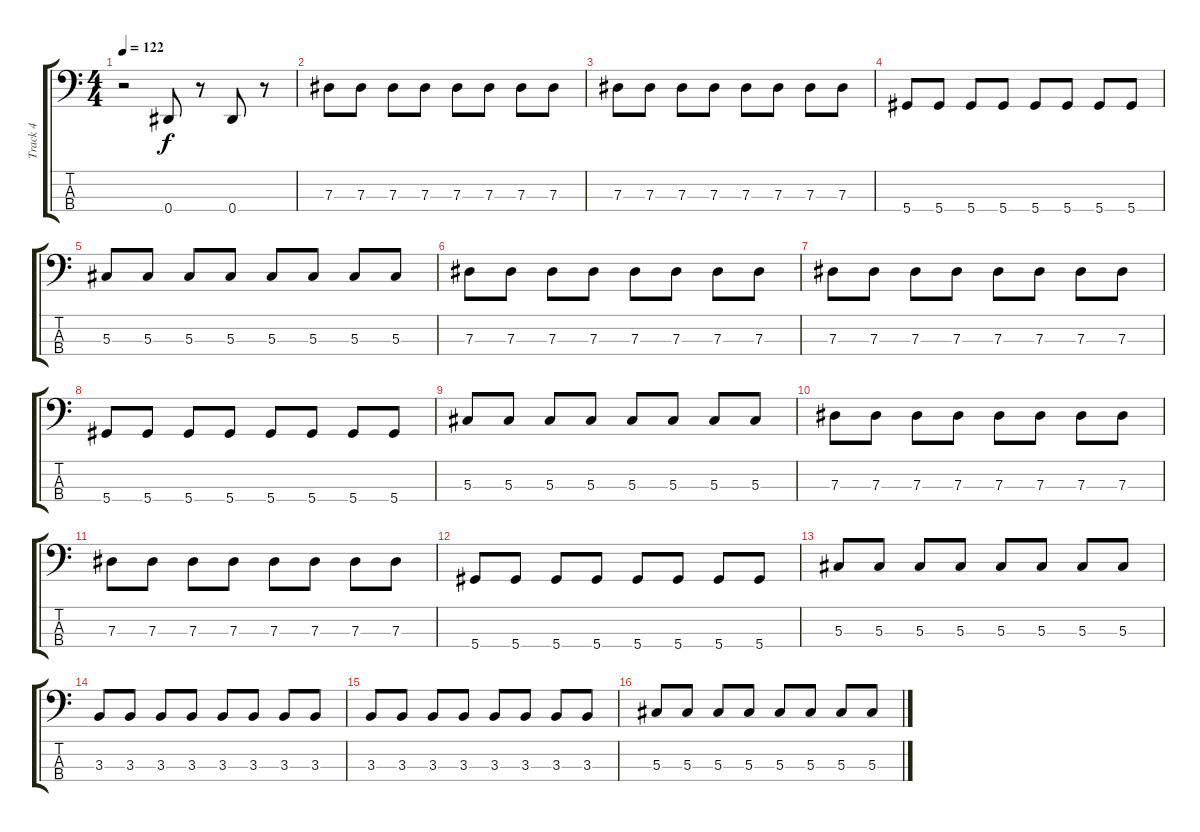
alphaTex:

\track ("Track 4" "Track 4") {instrument electricbasspick}
\staff {score tabs}
\tuning (Gb2 Db2 Ab1 Eb1) {hide}
\ts (4 4)
\tempo 122
\clef f4
\ks c
r.2{dy f} 0.4.8 r.8 0.4.8 r.8 |
7.3.8 7.3.8 7.3.8 7.3.8 7.3.8 7.3.8 7.3.8 7.3.8 |
7.3.8 7.3.8 7.3.8 7.3.8 7.3.8 7.3.8 7.3.8 7.3.8 |
5.4.8 5.4.8 5.4.8 5.4.8 5.4.8 5.4.8 5.4.8 5.4.8 |
5.3.8 5.3.8 5.3.8 5.3.8 5.3.8 5.3.8 5.3.8 5.3.8 |
7.3.8 7.3.8 7.3.8 7.3.8 7.3.8 7.3.8 7.3.8 7.3.8 |
7.3.8 7.3.8 7.3.8 7.3.8 7.3.8 7.3.8 7.3.8 7.3.8 |
5.4.8 5.4.8 5.4.8 5.4.8 5.4.8 5.4.8 5.4.8 5.4.8 |
5.3.8 5.3.8 5.3.8 5.3.8 5.3.8 5.3.8 5.3.8 5.3.8 |
7.3.8 7.3.8 7.3.8 7.3.8 7.3.8 7.3.8 7.3.8 7.3.8 |
7.3.8 7.3.8 7.3.8 7.3.8 7.3.8 7.3.8 7.3.8 7.3.8 |
5.4.8 5.4.8 5.4.8 5.4.8 5.4.8 5.4.8 5.4.8 5.4.8 |
5.3.8 5.3.8 5.3.8 5.3.8 5.3.8 5.3.8 5.3.8 5.3.8 |
3.3.8 3.3.8 3.3.8 3.3.8 3.3.8 3.3.8 3.3.8 3.3.8 |
3.3.8 3.3.8 3.3.8 3.3.8 3.3.8 3.3.8 3.3.8 3.3.8 |
5.3.8 5.3.8 5.3.8 5.3.8 5.3.8 5.3.8 5.3.8 5.3.8
